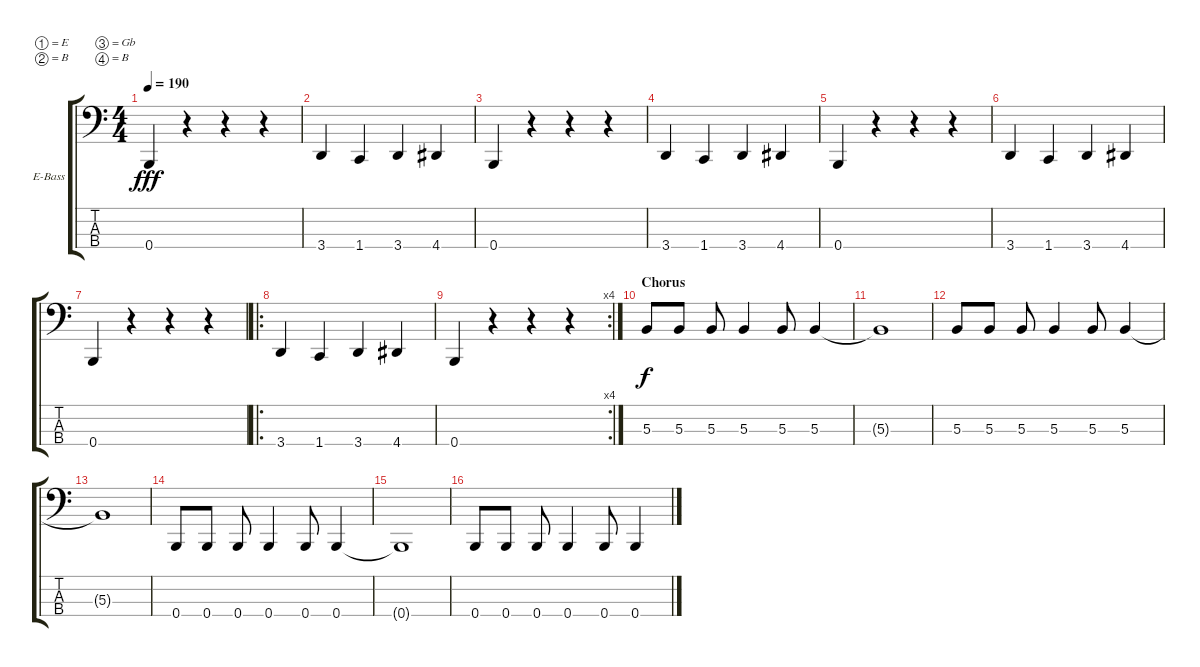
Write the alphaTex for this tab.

\bracketExtendMode groupsimilarinstruments
\firstSystemTrackNameOrientation horizontal
\otherSystemsTrackNameOrientation horizontal
\track ("Electric Bass" "E-Bass") {instrument electricbassfinger}
\staff {score tabs}
\tuning (E2 B1 Gb1 B0)
\ts (4 4)
\tempo 190
\clef f4
\scale
0.322751
\ks c
0.4.4{dy fff} r.4 r.4 r.4 |
\scale
0.333333 3.4.4 1.4.4 3.4.4 4.4.4 |
\scale
0.333333 0.4.4 r.4 r.4 r.4 |
\scale
0.333333 3.4.4 1.4.4 3.4.4 4.4.4 |
\scale
0.333333 0.4.4 r.4 r.4 r.4 |
\scale
0.333333 3.4.4 1.4.4 3.4.4 4.4.4 |
\scale
0.333333 0.4.4 r.4 r.4 r.4 |
\ro
\scale
0.363184 3.4.4 1.4.4 3.4.4 4.4.4 |
\rc 4
\scale
0.333333 0.4.4 r.4 r.4 r.4 |
\section ("" "Chorus")
\scale
0.303483 5.3.8{dy f} 5.3.8 5.3.8 5.3.4 5.3.8 5.3.4 |
\scale
0.333333 5.3{t}.1 |
\scale
0.333333 5.3.8 5.3.8 5.3.8 5.3.4 5.3.8 5.3.4 |
\scale
0.333333 5.3{t}.1 |
\scale
0.333333 0.4.8 0.4.8 0.4.8 0.4.4 0.4.8 0.4.4 |
\scale
0.333333 0.4{t}.1 |
\scale
0.333333 0.4.8 0.4.8 0.4.8 0.4.4 0.4.8 0.4.4
